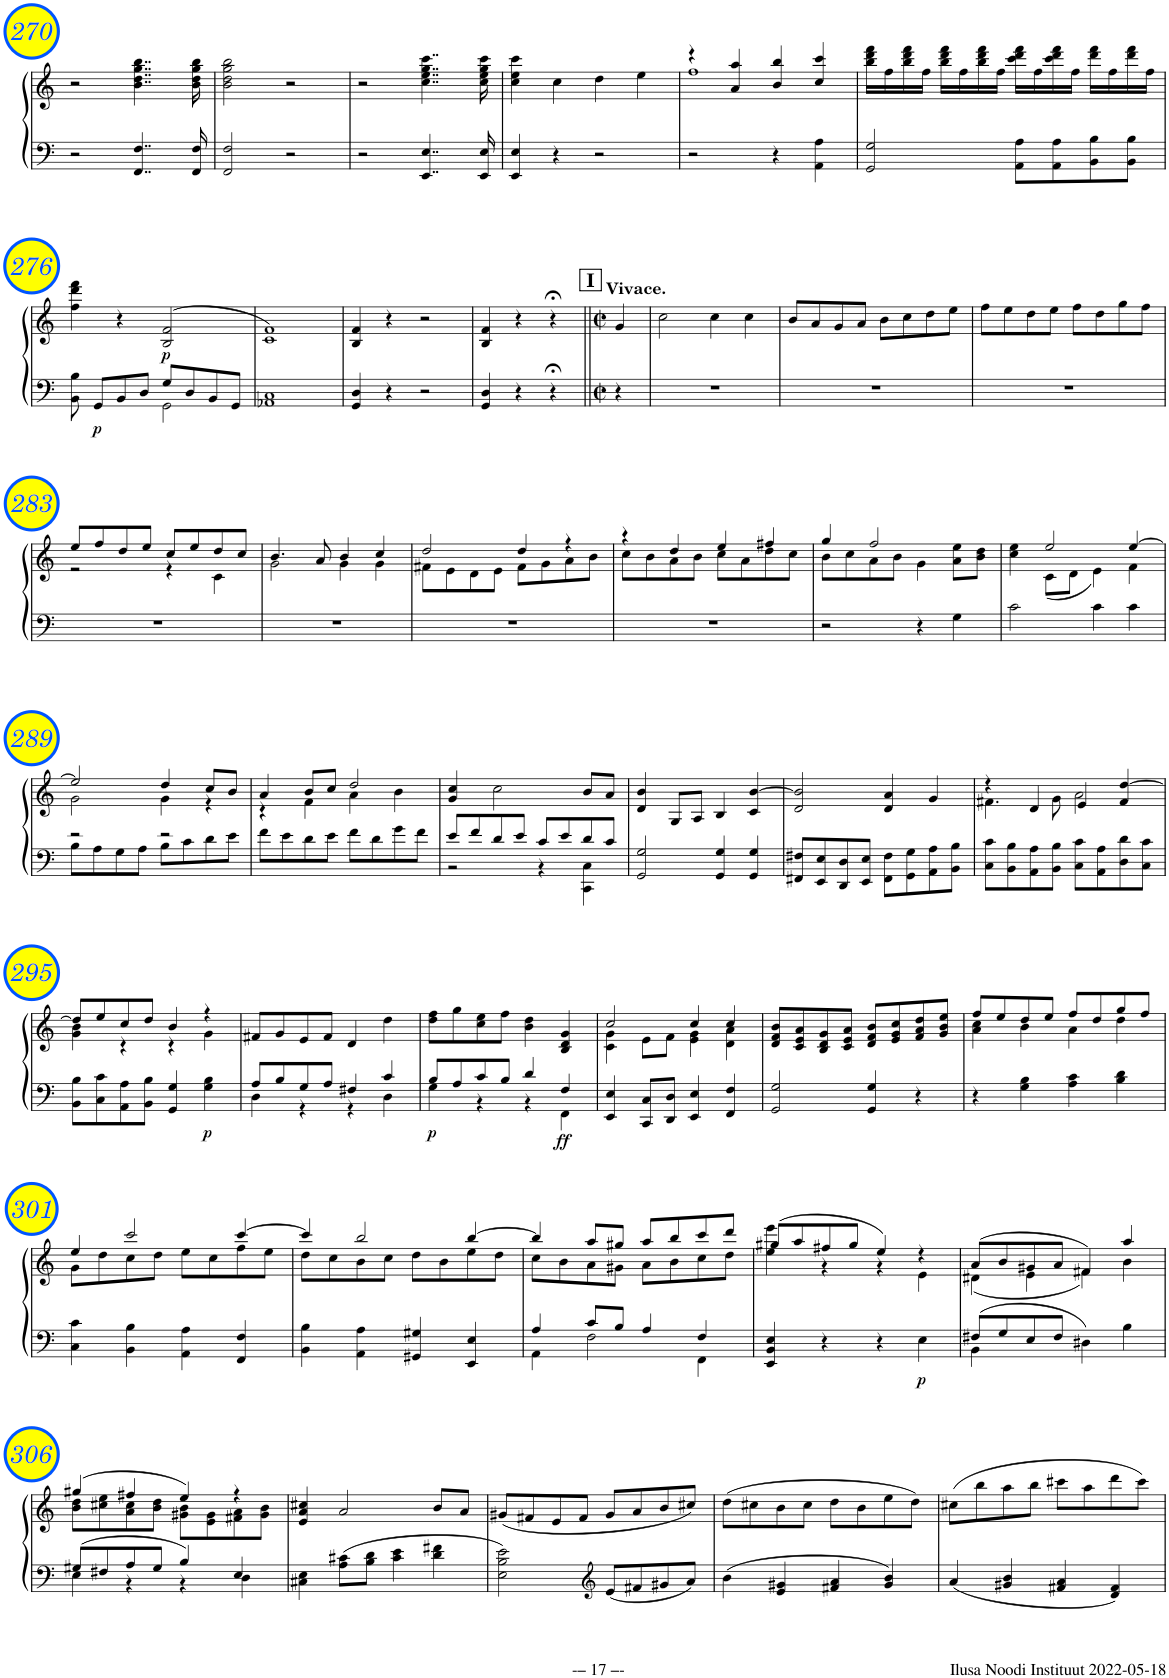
**kern	**kern	**dynam
*part1	*part1	*part1
*staff2	*staff1	*staff1/2
*I"Piano	*	*
*I'Pno	*	*
!!LO:PB:g=z
*clefF4	*clefF4	*
*k[]	*k[]	*
*M4/4	*M4/4	*
*met(c)	*met(c)	*
=270	=270	=270
2r	2r	.
4..FF/ 4..F/	4..b\ 4..dd\ 4..gg\ 4..bb\	.
16FF/ 16F/	16b\ 16dd\ 16gg\ 16bb\	.
=271	=271	=271
2FF/ 2F/	2b\ 2dd\ 2gg\ 2bb\	.
2r	2r	.
=272	=272	=272
2r	2r	.
4..EE/ 4..E/	4..cc\ 4..ee\ 4..gg\ 4..ccc\	.
16EE/ 16E/	16cc\ 16ee\ 16gg\ 16ccc\	.
=273	=273	=273
4EE/ 4E/	4cc\ 4ee\ 4ccc\	.
4r	4cc\	.
2r	4dd\	.
.	4ee\	.
=274	=274	=274
*	*^	*
2r	4r	1ff	.
.	4a/ 4aa/	.	.
4r	4b/ 4bb/	.	.
4AA\ 4A\	4cc/ 4ccc/	.	.
*	*v	*v	*
=275	=275	=275
2GG/ 2G/	16bb\ 16ddd\ 16fff\LL	.
.	16ff\	.
.	16bb\ 16ddd\ 16fff\	.
.	16ff\JJ	.
.	16bb\ 16ddd\ 16fff\LL	.
.	16ff\	.
.	16bb\ 16ddd\ 16fff\	.
.	16ff\JJ	.
8AA\ 8A\L	16ccc\ 16ddd\ 16fff\LL	.
.	16ff\	.
8AA\ 8A\	16ccc\ 16ddd\ 16fff\	.
.	16ff\JJ	.
8BB\ 8B\	16ddd\ 16fff\LL	.
.	16ff\	.
8BB\ 8B\J	16ddd\ 16fff\	.
.	16ff\JJ	.
!!LO:LB:g=z
=276	=276	=276
*^	*	*
8BB\ 8B\	2ryy	4ff\ 4ddd\ 4fff\	.
!	!	!	!LO:DY:b=2
8GG/L	.	.	p
8BB/	.	4r	.
8D/J	.	.	.
!	!	!	!LO:DY:b
8G/L	2GG\	(>2B/ 2f/	p
8D/	.	.	.
8BB/	.	.	.
8GG/J	.	.	.
*v	*v	*	*
=277	=277	=277
1AA-X 1C	1c 1f)	.
=278	=278	=278
4GG/ 4D/	4B/ 4f/	.
4r	4r	.
2r	2r	.
=278X1	=278X1	=278X1
4GG/ 4D/	4B/ 4f/	.
4r	4r	.
4r;<	4r;<	.
=279||	=279||	=279||
!!LO:REH:place=s1:a:B:cj:fs=14:t=I
*M2/2	*M2/2	*
*met(c|)	*met(c|)	*
!	!LO:TX:a:B:t=Vivace.	!
4r	4g/	.
=280	=280	=280
1r	2cc\	.
.	4cc\	.
.	4cc\	.
=281	=281	=281
1r	8b/L	.
.	8a/	.
.	8g/	.
.	8a/J	.
.	8b\L	.
.	8cc\	.
.	8dd\	.
.	8ee\J	.
=282	=282	=282
1r	8ff\L	.
.	8ee\	.
.	8dd\	.
.	8ee\J	.
.	8ff\L	.
.	8dd\	.
.	8gg\	.
.	8ff\J	.
!!LO:LB:g=z
=283	=283	=283
*	*^	*
1r	8ee/L	2r	.
.	8ff/	.	.
.	8dd/	.	.
.	8ee/J	.	.
.	8cc/L	4r	.
.	8ee/	.	.
.	8dd/	4c\	.
.	8cc/J	.	.
=284	=284	=284	=284
1r	4.b/	2g\	.
.	8a/	.	.
.	4b/	4g\	.
.	4cc/	4g\	.
=285	=285	=285	=285
1r	2dd/	8f#X\L	.
.	.	8e\	.
.	.	8d\	.
.	.	8e\J	.
.	4dd/	8f#\L	.
.	.	8g\	.
.	4r	8a\	.
.	.	8b\J	.
=286	=286	=286	=286
1r	4r	8cc\L	.
.	.	8b\	.
.	4dd/	8a\	.
.	.	8b\J	.
.	4ee/	8cc\L	.
.	.	8a\	.
.	4ff#X/	8dd\	.
.	.	8cc\J	.
=287	=287	=287	=287
2r	4gg/	8b\L	.
.	.	8cc\	.
.	2ff/	8a\	.
.	.	8b\J	.
4r	.	4g\	.
4G\	8a\ 8ee\L	4ryy	.
.	8b\ 8dd\J	.	.
=288	=288	=288	=288
2c\	4cc\ 4ee\	4ryy	.
.	2ee/	(8c\L	.
.	.	8d\J	.
4c\	.	4e\)	.
4c\	[4ee/	4f\	.
!!LO:LB:g=z	!!
=289	=289	=289	=289
*^	*	*	*
2r	8B\L	2ee/]	2g\	.
.	8A\	.	.	.
.	8G\	.	.	.
.	8A\J	.	.	.
2r	8B\L	4dd/	4g\	.
.	8c\	.	.	.
.	8d\	8cc/L	4r	.
.	8e\J	8b/J	.	.
*v	*v	*	*	*
=290	=290	=290	=290
8f\L	4a/	4r	.
8e\	.	.	.
8d\	8b/L	4f\	.
8e\J	8cc/J	.	.
8f\L	2dd/	4a\	.
8d\	.	.	.
8g\	.	4b\	.
8f\J	.	.	.
*	*v	*v	*
=291	=291	=291
*^	*	*
8e/L	2r	4g/ 4cc/	.
8f/	.	.	.
8d/	.	2cc\	.
8e/J	.	.	.
8c/L	4r	.	.
8e/	.	.	.
8d/	4CC\ 4C\	8b/L	.
8c/J	.	8a/J	.
*v	*v	*	*
=292	=292	=292
2GG/ 2G/	4d/ 4b/	.
.	8G/L	.
.	8A/J	.
4GG/ 4G/	4B/	.
4GG/ 4G/	4c/ [4b/	.
=293	=293	=293
8FF#X/ 8F#X/L	2d/ 2b/]	.
8EE/ 8E/	.	.
8DD/ 8D/	.	.
8EE/ 8E/J	.	.
8FF#\ 8F#\L	4d/ 4a/	.
8GG\ 8G\	.	.
8AA\ 8A\	4g/	.
8BB\ 8B\J	.	.
=294	=294	=294
*	*^	*
8C\ 8c\L	4r	4.f#X\	.
8BB\ 8B\	.	.	.
8AA\ 8A\	4d/	.	.
8BB\ 8B\J	.	8g\	.
8C\ 8c\L	4e/	2a\	.
8AA\ 8A\	.	.	.
8D\ 8d\	4f#/ [4dd/	.	.
8C\ 8c\J	.	.	.
!!LO:LB:g=z	!!
=295	=295	=295	=295
8BB\ 8B\L	8dd/L]	4g\ 4b\	.
8C\ 8c\	8ee/	.	.
8AA\ 8A\	8cc/	4r	.
8BB\ 8B\J	8dd/J	.	.
4GG/ 4G/	4b/	4r	.
!	!	!	!LO:DY:b=2
4G\ 4B\	4r	4g\	p
*	*v	*v	*
=296	=296	=296
*^	*	*
8A/L	4D\	8f#X/L	.
8B/	.	8g/	.
8G/	4r	8e/	.
8A/J	.	8f#/J	.
4F#X/	4r	4d/	.
4c/	4D\	4dd\	.
=297	=297	=297	=297
!	!	!	!LO:DY:b=2
8B/L	4G\	8dd\ 8ff\L	p
8A/	.	8gg\	.
8c/	4r	8cc\ 8ee\	.
8B/J	.	8ff\J	.
4d/	4r	4b\ 4dd\	.
!	!	!	!LO:DY:b=2
4F/	4FF\	4B/ 4d/ 4g/	ff
*v	*v	*	*
=298	=298	=298
*	*^	*
4EE/ 4E/	2cc/	4c\ 4g\	.
8CC/ 8C/L	.	8e\L	.
8DD/ 8D/J	.	8f\J	.
4EE/ 4E/	4cc/	4e\ 4g\	.
4FF/ 4F/	4cc/	4d\ 4a\	.
*	*v	*v	*
=299	=299	=299
2GG/ 2G/	8d/ 8f/ 8b/L	.
.	8c/ 8e/ 8a/	.
.	8B/ 8d/ 8g/	.
.	8c/ 8e/ 8a/J	.
4GG/ 4G/	8d/ 8f/ 8b/L	.
.	8e/ 8g/ 8cc/	.
4r	8f/ 8a/ 8dd/	.
.	8g/ 8b/ 8ee/J	.
=300	=300	=300
*	*^	*
4r	8ff/L	4a\ 4cc\	.
.	8ee/	.	.
4G\ 4B\	8dd/	4b\	.
.	8ee/J	.	.
4A\ 4c\	8ff/L	4a\	.
.	8dd/	.	.
4B\ 4d\	8gg/	4dd\	.
.	8ff/J	.	.
!!LO:LB:g=z	!!
=301	=301	=301	=301
4C\ 4c\	4ee/	8g\L	.
.	.	8dd\	.
4BB\ 4B\	2ccc/	8cc\	.
.	.	8dd\J	.
4AA\ 4A\	.	8ee\L	.
.	.	8cc\	.
4FF/ 4F/	[4ccc/	8ff\	.
.	.	8ee\J	.
=302	=302	=302	=302
4BB\ 4B\	4ccc/]	8dd\L	.
.	.	8cc\	.
4AA\ 4A\	2bb/	8b\	.
.	.	8cc\J	.
4GG#X/ 4G#X/	.	8dd\L	.
.	.	8b\	.
4EE/ 4E/	[4bb/	8ee\	.
.	.	8dd\J	.
=303	=303	=303	=303
*^	*	*	*
4A/	4AA\	4bb/]	8cc\L	.
.	.	.	8b\	.
8c/L	2F\	8aa/L	8a\	.
8B/J	.	8gg#X/J	8g#X\J	.
4A/	.	8aa/L	8a\L	.
.	.	8bb/	8b\	.
4F/	4FF\	8ccc/	8cc\	.
.	.	8ddd/J	8dd\J	.
*v	*v	*	*	*
=304	=304	=304	=304
4EE/ 4BB/ 4E/	(8gg#X/L	4ee\ 4eee\	.
.	8aa/	.	.
4r	8ff#X/	4r	.
.	8gg#/J	.	.
4r	4ee/)	4r	.
!	!	!	!LO:DY:b=2
4E\	4r	4e\	p
=305	=305	=305	=305
*^	*	*	*
8F#X/L	4BB\	(8a/L	(4d#X\	.
8G/	.	8b/	.	.
8E/	2.ryy	8g#X/	4e\	.
8F#/J	.	8a/J	.	.
4D#X\	.	4f#X/)	4f#\)	.
4B\	.	4aa/	4b\	.
!!LO:LB:g=z	!!
=306	=306	=306	=306	=306
8G#X/L	4E\	(4gg#X/	8b\ 8dd\L	.
8F#X/	.	.	8cc#X\ 8ee\	.
8A/	4r	4ff#X/	8a\ 8cc#\	.
8G#/J	.	.	8b\ 8dd\J	.
4B/	4r	4ee/)	8g#X\ 8b\L	.
.	.	.	8e\ 8g#\	.
4E/	4D\	4r	8f#X\ 8a\	.
.	.	.	8g#\ 8b\J	.
*v	*v	*	*	*
*	*v	*v	*
=307	=307	=307
4C#X\ 4E\	4e/ 4a/ 4cc#X/	.
8A\ 8c#X\L	2a/	.
8B\ 8d\J	.	.
4c#\ 4e\	.	.
4d\ 4f#X\	8b/L	.
.	8a/J	.
=308	=308	=308
2E\ 2B\ 2e\	(8g#X/L	.
.	8f#X/	.
.	8e/	.
.	8f#/J	.
*clefG2	*	*
8e/L	8g#/L	.
8f#X/	8a/	.
8g#X/	8b/	.
8a/J	8cc#X/J)	.
=309	=309	=309
4b\	(8dd\L	.
.	8cc#X\	.
4e/ 4g#X/	8b\	.
.	8cc#\J	.
4f#X/ 4a/	8dd\L	.
.	8b\	.
4g#/ 4b/	8ee\	.
.	8dd\J)	.
=310	=310	=310
4a/	(8cc#X\L	.
.	8bb\	.
4g#X/ 4b/	8aa\	.
.	8bb\J	.
4f#X/ 4a/	8ccc#X\L	.
.	8aa\	.
4d/ 4f#/	8ddd\	.
.	8ccc#\J)	.
=	=	=
*-	*-	*-
